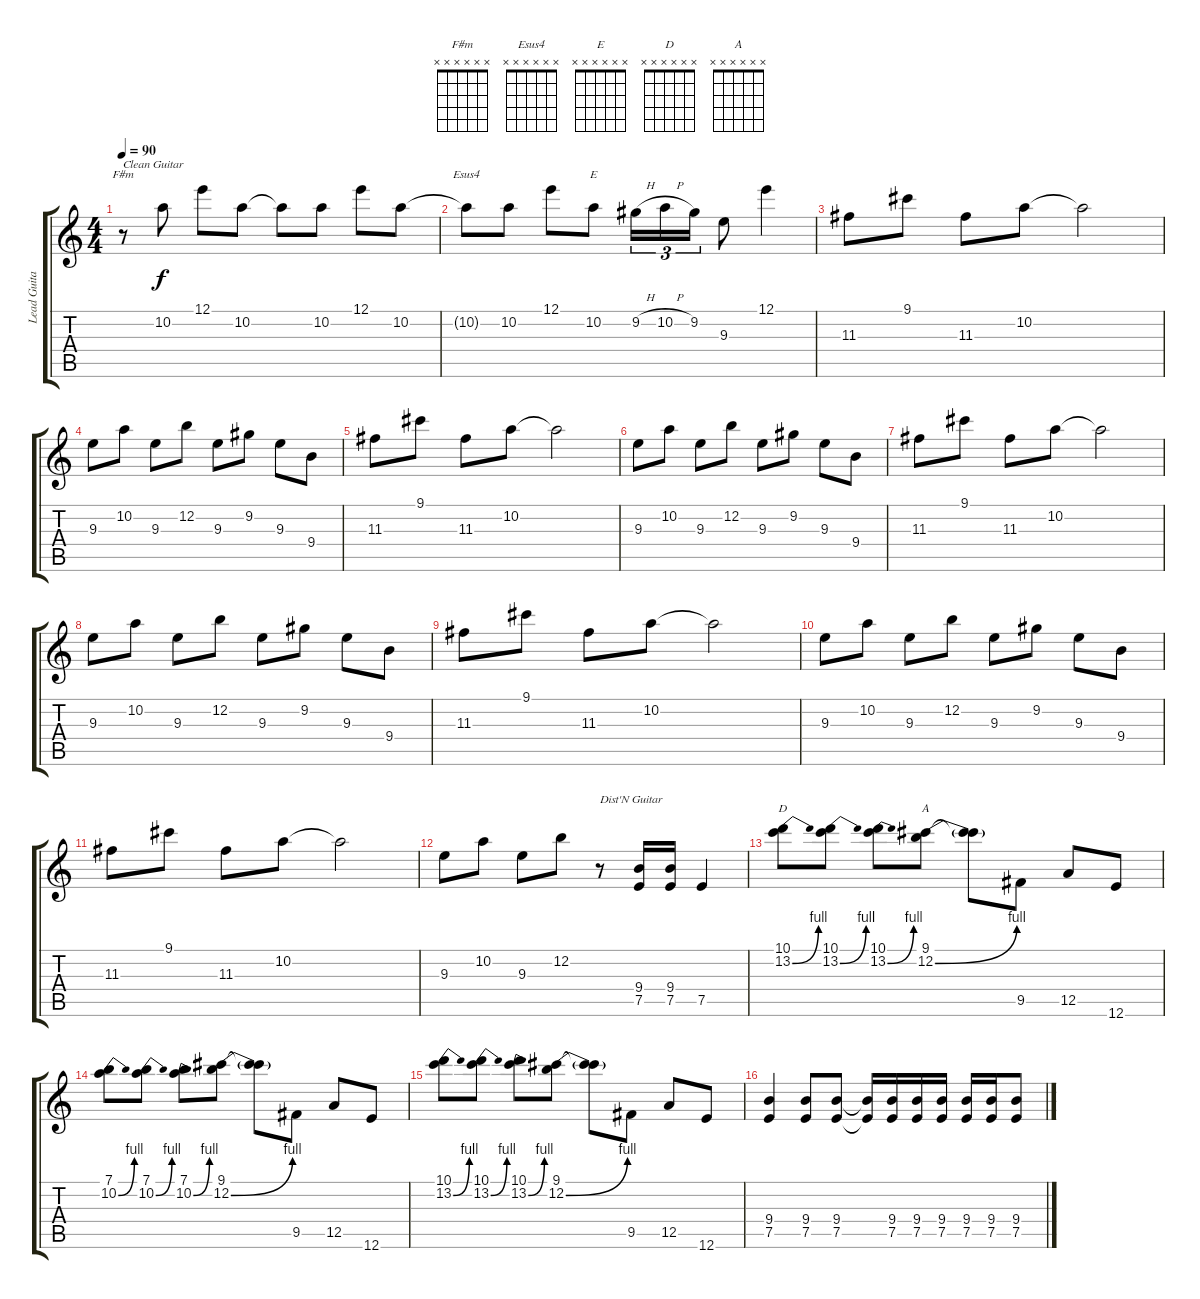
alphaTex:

\track ("Lead Guitar" "Lead Guita") {instrument overdrivenguitar}
\staff {score tabs}
\tuning (E4 B3 G3 D3 A2 E2) {hide}
\chord ("F#m" x x x x x x) {firstfret 0}
\chord ("Esus4" x x x x x x) {firstfret 0}
\chord ("E" x x x x x x) {firstfret 0}
\chord ("D" x x x x x x) {firstfret 0}
\chord ("A" x x x x x x) {firstfret 0}
\ts (4 4)
\tempo 90
\clef g2
\ks c
r.8{ch "F#m" txt "Clean Guitar" dy f} 10.2.8 12.1.8 10.2.8 10.2{t}.8 10.2.8 12.1.8 10.2.8 |
10.2{t}.8{ch "Esus4"} 10.2.8 12.1.8 10.2.8{ch "E"} 9.2{h}.16{tu (3 2)} 10.2{h}.16{tu (3 2)} 9.2.16{tu (3 2)} 9.3.8 12.1.4 |
11.3.8 9.1.8 11.3.8 10.2.8 10.2{t}.2 |
9.3.8 10.2.8 9.3.8 12.2.8 9.3.8 9.2.8 9.3.8 9.4.8 |
11.3.8 9.1.8 11.3.8 10.2.8 10.2{t}.2 |
9.3.8 10.2.8 9.3.8 12.2.8 9.3.8 9.2.8 9.3.8 9.4.8 |
11.3.8 9.1.8 11.3.8 10.2.8 10.2{t}.2 |
9.3.8 10.2.8 9.3.8 12.2.8 9.3.8 9.2.8 9.3.8 9.4.8 |
11.3.8 9.1.8 11.3.8 10.2.8 10.2{t}.2 |
9.3.8 10.2.8 9.3.8 12.2.8 9.3.8 9.2.8 9.3.8 9.4.8 |
11.3.8 9.1.8 11.3.8 10.2.8 10.2{t}.2 |
9.3.8 10.2.8 9.3.8 12.2.8 r.8{txt "Dist'N Guitar"} (9.4 7.5).16 (9.4 7.5).16 7.5.4 |
(10.1 13.2{be (bend 0 0 60 4)}).8{ch "D"} (10.1 13.2{be (bend 0 0 60 4)}).8 (10.1 13.2{be (bend 0 0 60 4)}).8 (9.1 12.2{be (bend 0 0 60 4)}).8{ch "A"} (9.1{t} 12.2{t}).8 9.5.8 12.5.8 12.6.8 |
(7.1 10.2{be (bend 0 0 60 4)}).8 (7.1 10.2{be (bend 0 0 60 4)}).8 (7.1 10.2{be (bend 0 0 60 4)}).8 (9.1 12.2{be (bend 0 0 60 4)}).8 (9.1{t} 12.2{t}).8 9.5.8 12.5.8 12.6.8 |
(10.1 13.2{be (bend 0 0 60 4)}).8 (10.1 13.2{be (bend 0 0 60 4)}).8 (10.1 13.2{be (bend 0 0 60 4)}).8 (9.1 12.2{be (bend 0 0 60 4)}).8 (9.1{t} 12.2{t}).8 9.5.8 12.5.8 12.6.8 |
(9.4 7.5).4 (9.4 7.5).8 (9.4 7.5).8 (9.4{t} 7.5{t}).16 (9.4 7.5).16 (9.4 7.5).16 (9.4 7.5).16 (9.4 7.5).16 (9.4 7.5).16 (9.4 7.5).8
